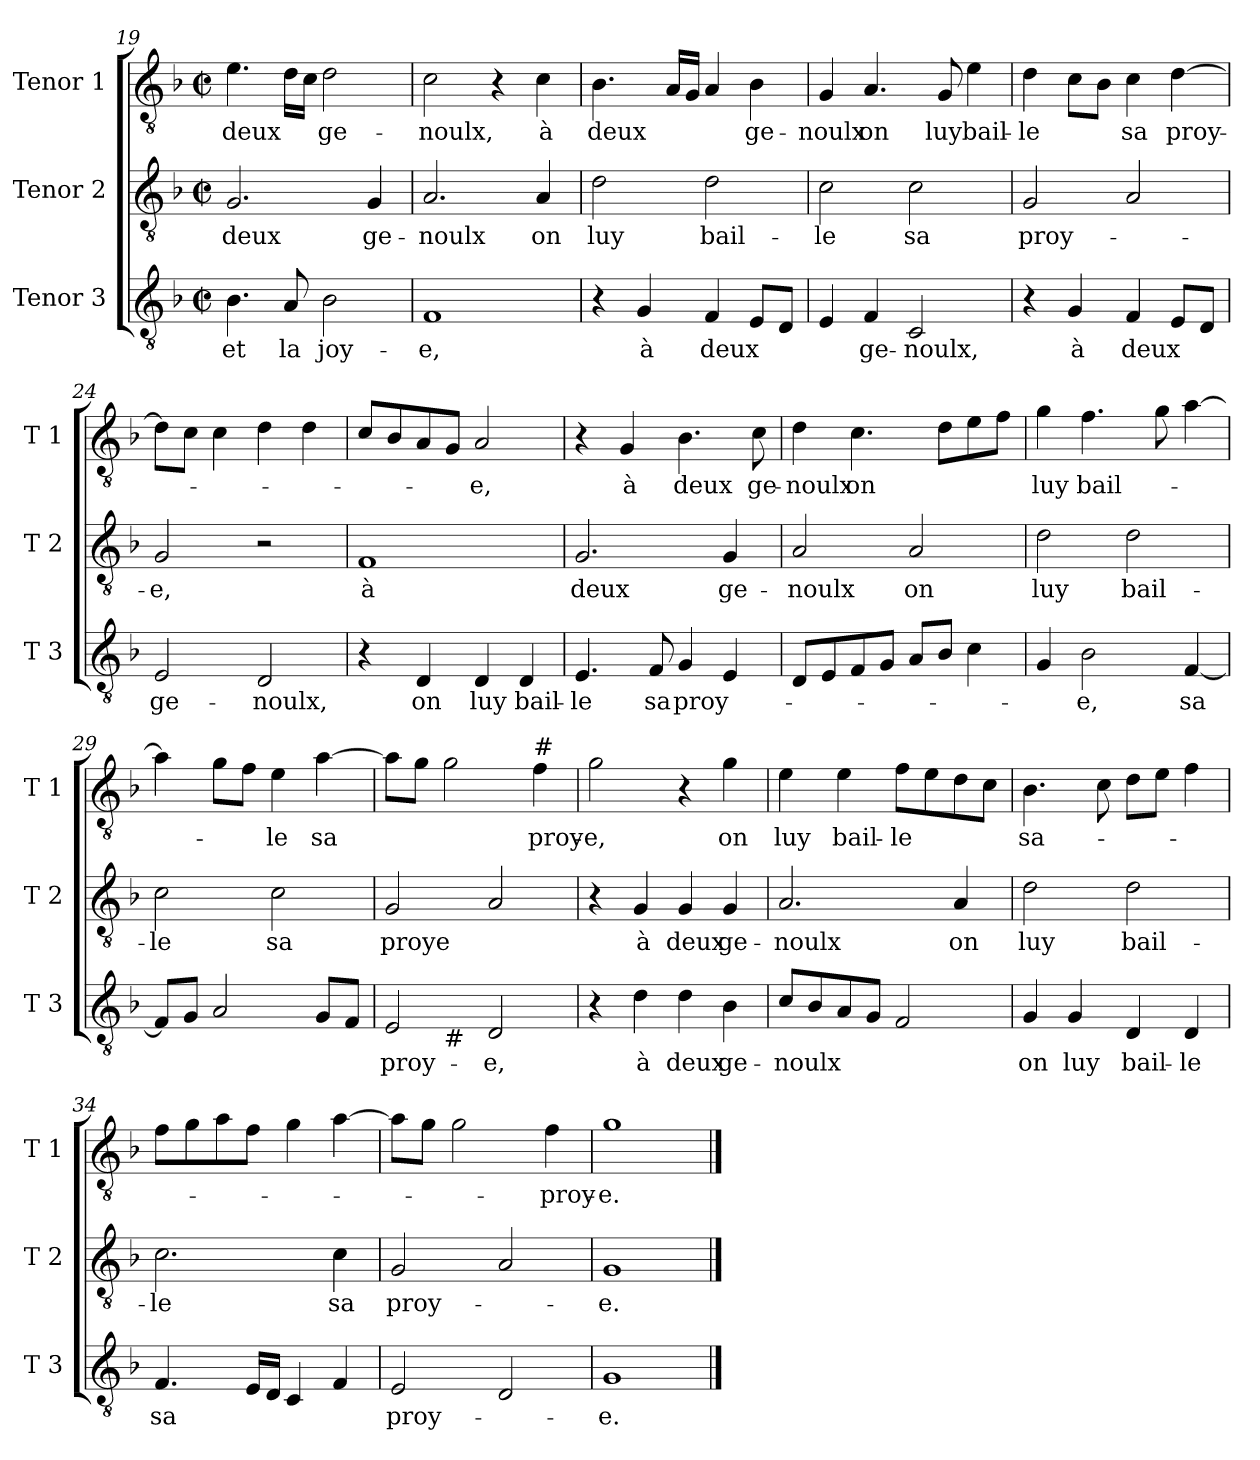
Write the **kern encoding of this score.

**kern	**text	**kern	**text	**kern	**text
*part3	*part3	*part2	*part2	*part1	*part1
*staff3	*staff3	*staff2	*staff2	*staff1	*staff1
*I"Tenor 3	*	*I"Tenor 2	*	*I"Tenor 1	*
*I'T 3	*	*I'T 2	*	*I'T 1	*
*clefGv2	*	*clefGv2	*	*clefGv2	*
*k[b-]	*	*k[b-]	*	*k[b-]	*
*F:	*	*F:	*	*F:	*
*M2/2	*	*M2/2	*	*M2/2	*
*met(c|)	*	*met(c|)	*	*met(c|)	*
=19	=19	=19	=19	=19	=19
!	!LO:LY:b	!	!LO:LY:b	!	!LO:LY:b
4.B-\	et	2.G/	deux	4.e\	deux
!	!LO:LY:b	!	!	!	!
8A/	la	.	.	16d\LL	.
.	.	.	.	16c\JJ	.
!	!LO:LY:b	!	!	!	!LO:LY:b
2B-\	joy-	.	.	2d\	ge-
!	!	!	!LO:LY:b	!	!
.	.	4G/	ge-	.	.
=20	=20	=20	=20	=20	=20
!	!LO:LY:b	!	!LO:LY:b	!	!LO:LY:b
1F	-e,	2.A/	-noulx	2c\	-noulx,
.	.	.	.	4r	.
!	!	!	!LO:LY:b	!	!LO:LY:b
.	.	4A/	on	4c\	à
!!LO:LB:g=z
=21	=21	=21	=21	=21	=21
!	!	!	!LO:LY:b	!	!LO:LY:b
4r	.	2d\	luy	4.B-\	deux
!	!LO:LY:b	!	!	!	!
4G/	à	.	.	.	.
.	.	.	.	16A/LL	.
.	.	.	.	16G/JJ	.
!	!LO:LY:b	!	!LO:LY:b	!	!
4F/	deux	2d\	bail-	4A/	.
!	!	!	!	!	!LO:LY:b
8E/L	.	.	.	4B-\	ge-
8D/J	.	.	.	.	.
=22	=22	=22	=22	=22	=22
!	!	!	!LO:LY:b	!	!LO:LY:b
4E/	.	2c\	-le	4G/	-noulx
!	!LO:LY:b	!	!	!	!LO:LY:b
4F/	ge-	.	.	4.A/	on
!	!LO:LY:b	!	!LO:LY:b	!	!
2C/	-noulx,	2c\	sa	.	.
!	!	!	!	!	!LO:LY:b
.	.	.	.	8G/	luy
!	!	!	!	!	!LO:LY:b
.	.	.	.	4e\	bail-
=23	=23	=23	=23	=23	=23
!	!	!	!LO:LY:b	!	!LO:LY:b
4r	.	2G/	proy-	4d\	-le
!	!LO:LY:b	!	!	!	!
4G/	à	.	.	8c\L	.
.	.	.	.	8B-\J	.
!	!LO:LY:b	!	!	!	!LO:LY:b
4F/	deux	2A/	.	4c\	sa
!	!	!	!	!	!LO:LY:b
8E/L	.	.	.	[4d\	proy-
8D/J	.	.	.	.	.
=24	=24	=24	=24	=24	=24
!	!LO:LY:b	!	!LO:LY:b	!	!
2E/	ge-	2G/	-e,	8d\L]	.
.	.	.	.	8c\J	.
.	.	.	.	4c\	.
!	!LO:LY:b	!	!	!	!
2D/	-noulx,	2r	.	4d\	.
.	.	.	.	4d\	.
=25	=25	=25	=25	=25	=25
!	!	!	!LO:LY:b	!	!
4r	.	1F	à	8c/L	.
.	.	.	.	8B-/	.
!	!LO:LY:b	!	!	!	!
4D/	on	.	.	8A/	.
.	.	.	.	8G/J	.
!	!LO:LY:b	!	!	!	!LO:LY:b
4D/	luy	.	.	2A/	-e,
!	!LO:LY:b	!	!	!	!
4D/	bail-	.	.	.	.
!!LO:LB:g=z
=26	=26	=26	=26	=26	=26
!	!LO:LY:b	!	!LO:LY:b	!	!
4.E/	-le	2.G/	deux	4r	.
!	!	!	!	!	!LO:LY:b
.	.	.	.	4G/	à
!	!LO:LY:b	!	!	!	!
8F/	sa	.	.	.	.
!	!LO:LY:b	!	!	!	!LO:LY:b
4G/	proy-	.	.	4.B-\	deux
!	!	!	!LO:LY:b	!	!
4E/	.	4G/	ge-	.	.
!	!	!	!	!	!LO:LY:b
.	.	.	.	8c\	ge-
=27	=27	=27	=27	=27	=27
!	!	!	!LO:LY:b	!	!LO:LY:b
8D/L	.	2A/	-noulx	4d\	-noulx
8E/	.	.	.	.	.
!	!	!	!	!	!LO:LY:b
8F/	.	.	.	4.c\	on
8G/J	.	.	.	.	.
!	!	!	!LO:LY:b	!	!
8A/L	.	2A/	on	.	.
8B-/J	.	.	.	8d\L	.
4c\	.	.	.	8e\	.
.	.	.	.	8f\J	.
=28	=28	=28	=28	=28	=28
!	!	!	!LO:LY:b	!	!LO:LY:b
4G/	.	2d\	luy	4g\	luy
!	!LO:LY:b	!	!	!	!LO:LY:b
2B-\	-e,	.	.	4.f\	bail-
!	!	!	!LO:LY:b	!	!
.	.	2d\	bail-	.	.
.	.	.	.	8g\	.
!	!LO:LY:b	!	!	!	!
[4F/	sa	.	.	[4a\	.
=29	=29	=29	=29	=29	=29
!	!	!	!LO:LY:b	!	!
8F/L]	.	2c\	-le	4a\]	.
8G/J	.	.	.	.	.
2A/	.	.	.	8g\L	.
.	.	.	.	8f\J	.
!	!	!	!LO:LY:b	!	!LO:LY:b
.	.	2c\	sa	4e\	-le
!	!	!	!	!	!LO:LY:b
8G/L	.	.	.	[4a\	sa
8F/J	.	.	.	.	.
=30	=30	=30	=30	=30	=30
!	!LO:LY:b	!	!LO:LY:b	!	!
*^	*	*	*	*	*
2E/	4ryy	proy-	2G/	proye	8a\L]	.
.	.	.	.	.	8g\J	.
!	!LO:TX:b:t=#	!	!	!	!	!
.	2.ryy	.	.	.	2g\	.
!	!	!LO:LY:b	!	!	!	!
2D/	.	-e,	2A/	.	.	.
!	!	!	!	!	!LO:TX:a:t=#	!
!	!	!	!	!	!	!LO:LY:b
.	.	.	.	.	4f\	proy-
!!LO:LB:g=z
=31	=31	=31	=31	=31	=31	=31
!	!	!	!	!	!	!LO:LY:b
*v	*v	*	*	*	*	*
4r	.	4r	.	2g\	-e,
!	!LO:LY:b	!	!LO:LY:b	!	!
4d\	à	4G/	à	.	.
!	!LO:LY:b	!	!LO:LY:b	!	!
4d\	deux	4G/	deux	4r	.
!	!LO:LY:b	!	!LO:LY:b	!	!LO:LY:b
4B-\	ge-	4G/	ge-	4g\	on
=32	=32	=32	=32	=32	=32
!	!LO:LY:b	!	!LO:LY:b	!	!LO:LY:b
8c/L	-noulx	2.A/	-noulx	4e\	luy
8B-/	.	.	.	.	.
!	!	!	!	!	!LO:LY:b
8A/	.	.	.	4e\	bail-
8G/J	.	.	.	.	.
!	!	!	!	!	!LO:LY:b
2F/	.	.	.	8f\L	-le
.	.	.	.	8e\	.
!	!	!	!LO:LY:b	!	!
.	.	4A/	on	8d\	.
.	.	.	.	8c\J	.
=33	=33	=33	=33	=33	=33
!	!LO:LY:b	!	!LO:LY:b	!	!LO:LY:b
4G/	on	2d\	luy	4.B-\	sa-
!	!LO:LY:b	!	!	!	!
4G/	luy	.	.	.	.
.	.	.	.	8c\	.
!	!LO:LY:b	!	!LO:LY:b	!	!
4D/	bail-	2d\	bail-	8d\L	.
.	.	.	.	8e\J	.
!	!LO:LY:b	!	!	!	!
4D/	-le	.	.	4f\	.
=34	=34	=34	=34	=34	=34
!	!LO:LY:b	!	!LO:LY:b	!	!
4.F/	sa	2.c\	-le	8f\L	.
.	.	.	.	8g\	.
.	.	.	.	8a\	.
16E/LL	.	.	.	8f\J	.
16D/JJ	.	.	.	.	.
4C/	.	.	.	4g\	.
!	!	!	!LO:LY:b	!	!
4F/	.	4c\	sa	[4a\	.
=35	=35	=35	=35	=35	=35
!	!LO:LY:b	!	!LO:LY:b	!	!
2E/	proy-	2G/	proy-	8a\L]	.
.	.	.	.	8g\J	.
.	.	.	.	2g\	.
2D/	.	2A/	.	.	.
!	!	!	!	!	!LO:LY:b
.	.	.	.	4f\	-proy-
=36	=36	=36	=36	=36	=36
!	!LO:LY:b	!	!LO:LY:b	!	!LO:LY:b
1G	-e.	1G	-e.	1g	-e.
==	==	==	==	==	==
*-	*-	*-	*-	*-	*-
